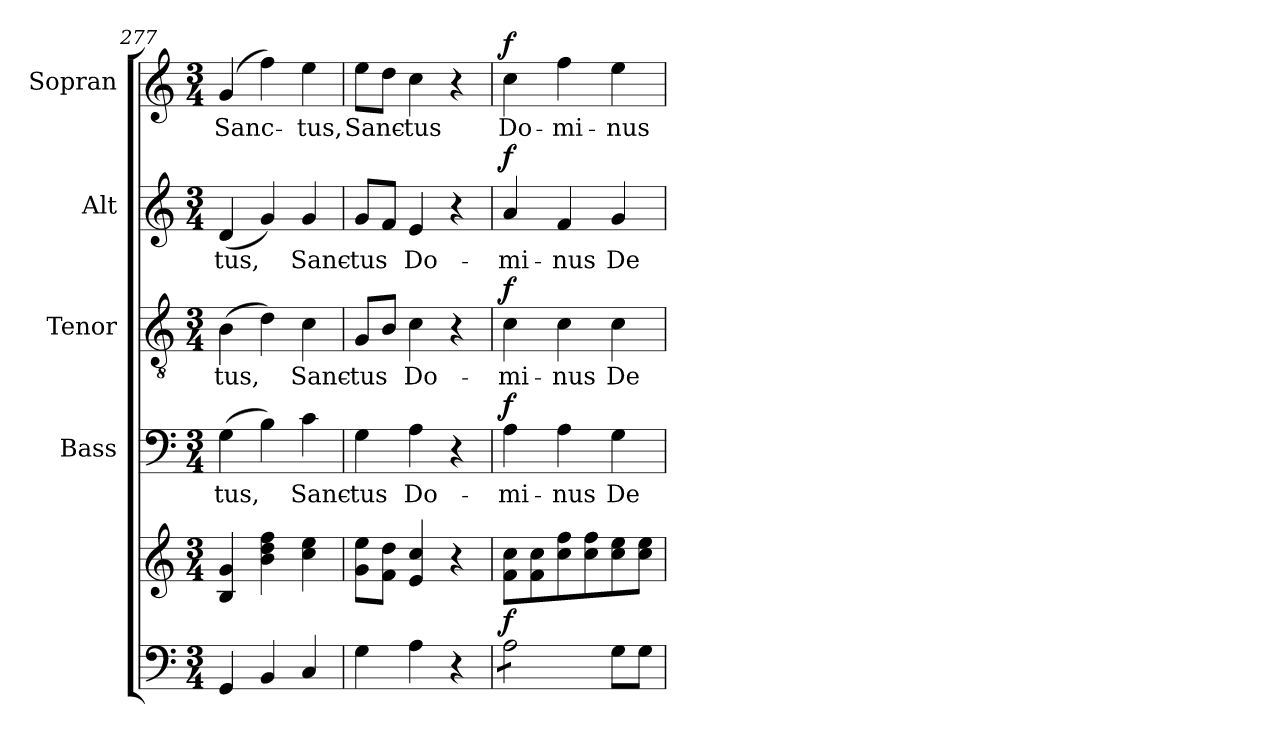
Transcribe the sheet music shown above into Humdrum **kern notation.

**kern	**kern	**dynam	**kern	**text	**dynam	**kern	**text	**dynam	**kern	**text	**dynam	**kern	**text	**dynam
*part5	*part5	*part5	*part4	*part4	*part4	*part3	*part3	*part3	*part2	*part2	*part2	*part1	*part1	*part1
*staff6	*staff5	*staff5/6	*staff4	*staff4	*staff4	*staff3	*staff3	*staff3	*staff2	*staff2	*staff2	*staff1	*staff1	*staff1
*	*	*	*I"Bass	*	*	*I"Tenor	*	*	*I"Alt	*	*	*I"Sopran	*	*
*	*	*	*I'B.	*	*	*I'T.	*	*	*I'A.	*	*	*I'S.	*	*
*clefF4	*clefG2	*	*clefF4	*	*	*clefGv2	*	*	*clefG2	*	*	*clefG2	*	*
*k[]	*k[]	*	*k[]	*	*	*k[]	*	*	*k[]	*	*	*k[]	*	*
*C:	*C:	*	*C:	*	*	*C:	*	*	*C:	*	*	*C:	*	*
*M3/4	*M3/4	*	*M3/4	*	*	*M3/4	*	*	*M3/4	*	*	*M3/4	*	*
=277	=277	=277	=277	=277	=277	=277	=277	=277	=277	=277	=277	=277	=277	=277
!	!	!	!	!LO:LY:b	!	!	!LO:LY:b	!	!	!LO:LY:b	!	!	!LO:LY:b	!
4GG/	4B/ 4g/	.	(>4G\	-tus,	.	(>4B\	-tus,	.	(<4d/	-tus,	.	(4g/	Sanc-	.
4BB/	4b\ 4dd\ 4ff\	.	4B\)	.	.	4d\)	.	.	4g/)	.	.	4ff\)	.	.
!	!	!	!	!LO:LY:b	!	!	!LO:LY:b	!	!	!LO:LY:b	!	!	!LO:LY:b	!
4C/	4cc\ 4ee\	.	4c\	Sanc-	.	4c\	Sanc-	.	4g/	Sanc-	.	4ee\	-tus,	.
=278	=278	=278	=278	=278	=278	=278	=278	=278	=278	=278	=278	=278	=278	=278
!	!	!	!	!LO:LY:b	!	!	!LO:LY:b	!	!	!LO:LY:b	!	!	!LO:LY:b	!
4G\	8g\ 8ee\L	.	4G\	-tus	.	8G/L	-tus	.	8g/L	-tus	.	8ee\L	Sanc-	.
.	8f\ 8dd\J	.	.	.	.	8B/J	.	.	8f/J	.	.	8dd\J	.	.
!	!	!	!	!LO:LY:b	!	!	!LO:LY:b	!	!	!LO:LY:b	!	!	!LO:LY:b	!
4A\	4e/ 4cc/	.	4A\	Do-	.	4c\	Do-	.	4e/	Do-	.	4cc\	-tus	.
4r	4r	.	4r	.	.	4r	.	.	4r	.	.	4r	.	.
=279	=279	=279	=279	=279	=279	=279	=279	=279	=279	=279	=279	=279	=279	=279
!	!	!LO:DY:a=2	!	!LO:LY:b	!LO:DY:a	!	!LO:LY:b	!LO:DY:a	!	!LO:LY:b	!LO:DY:a	!	!LO:LY:b	!LO:DY:a
*tremolo	*	*	*	*	*	*	*	*	*	*	*	*	*	*
8A\L	8f\ 8cc\L	f	4A\	-mi-	f	4c\	-mi-	f	4a/	-mi-	f	4cc\	Do-	f
8A\	8f\ 8cc\	.	.	.	.	.	.	.	.	.	.	.	.	.
!	!	!	!	!LO:LY:b	!	!	!LO:LY:b	!	!	!LO:LY:b	!	!	!LO:LY:b	!
8A\	8cc\ 8ff\	.	4A\	-nus	.	4c\	-nus	.	4f/	-nus	.	4ff\	-mi-	.
8A\J	8cc\ 8ff\	.	.	.	.	.	.	.	.	.	.	.	.	.
*Xtremolo	*	*	*	*	*	*	*	*	*	*	*	*	*	*
!	!	!	!	!LO:LY:b	!	!	!LO:LY:b	!	!	!LO:LY:b	!	!	!LO:LY:b	!
8G\L	8cc\ 8ee\	.	4G\	De-	.	4c\	De-	.	4g/	De-	.	4ee\	-nus	.
8G\J	8cc\ 8ee\J	.	.	.	.	.	.	.	.	.	.	.	.	.
=	=	=	=	=	=	=	=	=	=	=	=	=	=	=
*-	*-	*-	*-	*-	*-	*-	*-	*-	*-	*-	*-	*-	*-	*-
